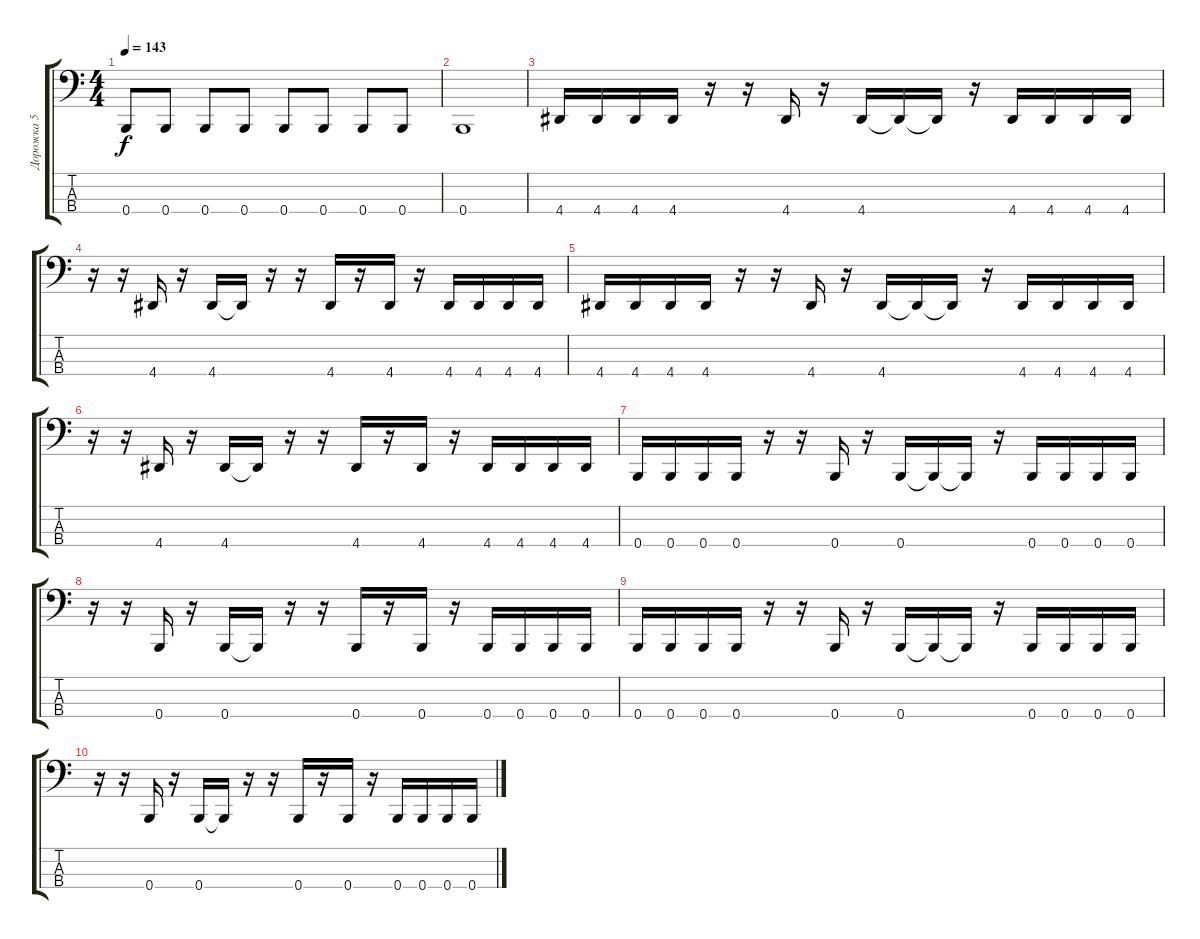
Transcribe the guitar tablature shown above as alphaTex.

\track ("Дорожка 5" "Дорожка 5") {instrument electricbassfinger}
\staff {score tabs}
\tuning (E2 B1 Gb1 B0) {hide}
\ts (4 4)
\tempo 143
\clef f4
\ks c
0.4.8{dy f} 0.4.8 0.4.8 0.4.8 0.4.8 0.4.8 0.4.8 0.4.8 |
0.4.1 |
4.4.16 4.4.16 4.4.16 4.4.16 r.16 r.16 4.4.16 r.16 4.4.16 4.4{t}.16 4.4{t}.16 r.16 4.4.16 4.4.16 4.4.16 4.4.16 |
r.16 r.16 4.4.16 r.16 4.4.16 4.4{t}.16 r.16 r.16 4.4.16 r.16 4.4.16 r.16 4.4.16 4.4.16 4.4.16 4.4.16 |
4.4.16 4.4.16 4.4.16 4.4.16 r.16 r.16 4.4.16 r.16 4.4.16 4.4{t}.16 4.4{t}.16 r.16 4.4.16 4.4.16 4.4.16 4.4.16 |
r.16 r.16 4.4.16 r.16 4.4.16 4.4{t}.16 r.16 r.16 4.4.16 r.16 4.4.16 r.16 4.4.16 4.4.16 4.4.16 4.4.16 |
0.4.16 0.4.16 0.4.16 0.4.16 r.16 r.16 0.4.16 r.16 0.4.16 0.4{t}.16 0.4{t}.16 r.16 0.4.16 0.4.16 0.4.16 0.4.16 |
r.16 r.16 0.4.16 r.16 0.4.16 0.4{t}.16 r.16 r.16 0.4.16 r.16 0.4.16 r.16 0.4.16 0.4.16 0.4.16 0.4.16 |
0.4.16 0.4.16 0.4.16 0.4.16 r.16 r.16 0.4.16 r.16 0.4.16 0.4{t}.16 0.4{t}.16 r.16 0.4.16 0.4.16 0.4.16 0.4.16 |
r.16 r.16 0.4.16 r.16 0.4.16 0.4{t}.16 r.16 r.16 0.4.16 r.16 0.4.16 r.16 0.4.16 0.4.16 0.4.16 0.4.16
